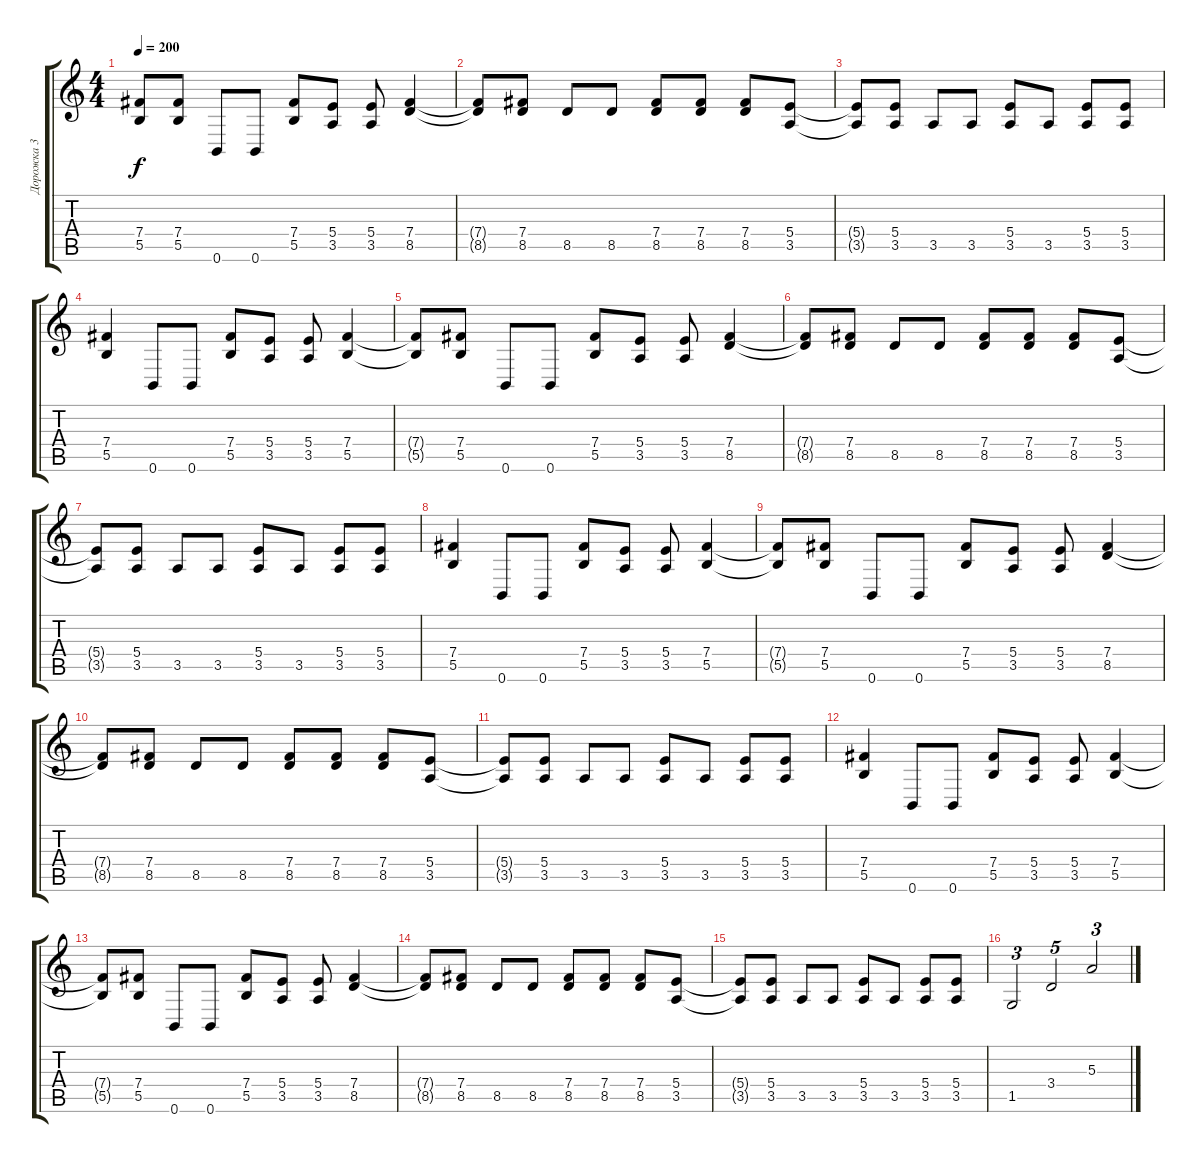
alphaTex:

\track ("Дорожка 3" "Дорожка 3") {instrument distortionguitar}
\staff {score tabs}
\tuning (Db4 Ab3 E3 B2 Gb2 B1) {hide}
\ts (4 4)
\tempo 200
\clef g2
\ks c
(7.4{t} 5.5{t}).8{dy f} (7.4 5.5).8 0.6.8 0.6.8 (7.4 5.5).8 (5.4 3.5).8 (5.4 3.5).8 (7.4 8.5).4 |
(7.4{t} 8.5{t}).8 (7.4 8.5).8 8.5.8 8.5.8 (7.4 8.5).8 (7.4 8.5).8 (7.4 8.5).8 (5.4 3.5).8 |
(5.4{t} 3.5{t}).8 (5.4 3.5).8 3.5.8 3.5.8 (5.4 3.5).8 3.5.8 (5.4 3.5).8 (5.4 3.5).8 |
(7.4 5.5).4 0.6.8 0.6.8 (7.4 5.5).8 (5.4 3.5).8 (5.4 3.5).8 (7.4 5.5).4 |
(7.4{t} 5.5{t}).8 (7.4 5.5).8 0.6.8 0.6.8 (7.4 5.5).8 (5.4 3.5).8 (5.4 3.5).8 (7.4 8.5).4 |
(7.4{t} 8.5{t}).8 (7.4 8.5).8 8.5.8 8.5.8 (7.4 8.5).8 (7.4 8.5).8 (7.4 8.5).8 (5.4 3.5).8 |
(5.4{t} 3.5{t}).8 (5.4 3.5).8 3.5.8 3.5.8 (5.4 3.5).8 3.5.8 (5.4 3.5).8 (5.4 3.5).8 |
(7.4 5.5).4 0.6.8 0.6.8 (7.4 5.5).8 (5.4 3.5).8 (5.4 3.5).8 (7.4 5.5).4 |
(7.4{t} 5.5{t}).8 (7.4 5.5).8 0.6.8 0.6.8 (7.4 5.5).8 (5.4 3.5).8 (5.4 3.5).8 (7.4 8.5).4 |
(7.4{t} 8.5{t}).8 (7.4 8.5).8 8.5.8 8.5.8 (7.4 8.5).8 (7.4 8.5).8 (7.4 8.5).8 (5.4 3.5).8 |
(5.4{t} 3.5{t}).8 (5.4 3.5).8 3.5.8 3.5.8 (5.4 3.5).8 3.5.8 (5.4 3.5).8 (5.4 3.5).8 |
(7.4 5.5).4 0.6.8 0.6.8 (7.4 5.5).8 (5.4 3.5).8 (5.4 3.5).8 (7.4 5.5).4 |
(7.4{t} 5.5{t}).8 (7.4 5.5).8 0.6.8 0.6.8 (7.4 5.5).8 (5.4 3.5).8 (5.4 3.5).8 (7.4 8.5).4 |
(7.4{t} 8.5{t}).8 (7.4 8.5).8 8.5.8 8.5.8 (7.4 8.5).8 (7.4 8.5).8 (7.4 8.5).8 (5.4 3.5).8 |
(5.4{t} 3.5{t}).8 (5.4 3.5).8 3.5.8 3.5.8 (5.4 3.5).8 3.5.8 (5.4 3.5).8 (5.4 3.5).8 |
1.5.2{tu (3 2)} 3.4.2{tu (5 4)} 5.3.2{tu (3 2)}
